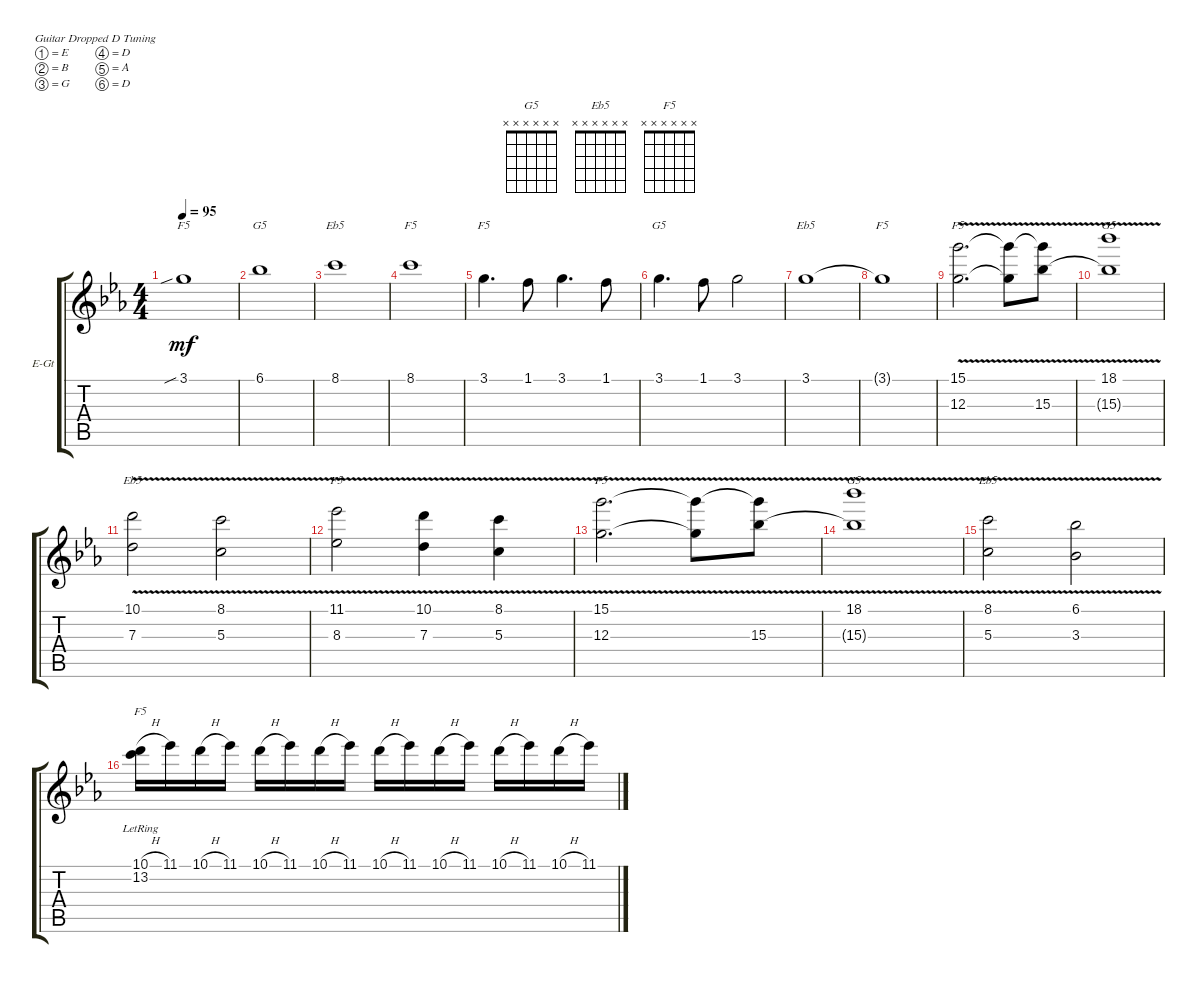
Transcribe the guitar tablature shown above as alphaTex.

\bracketExtendMode groupsimilarinstruments
\firstSystemTrackNameOrientation horizontal
\otherSystemsTrackNameOrientation horizontal
\track ("Gtr 2" "E-Gt") {instrument acousticgrandpiano}
\staff {score tabs}
\tuning (E4 B3 G3 D3 A2 D2)
\displaytranspose 12
\chord ("G5" x x x x x x)
\chord ("Eb5" x x x x x x)
\chord ("F5" x x x x x x)
\ts (4 4)
\tempo 95
\clef g2
\ks eb
3.1{sib}.1{ch "F5" dy mf} |
6.1.1{ch "G5"} |
8.1.1{ch "Eb5"} |
\section ("" "")
8.1.1{ch "F5"} |
3.1.4{d ch "F5"} 1.1.8 3.1.4{d} 1.1.8 |
3.1.4{d ch "G5"} 1.1.8 3.1.2 |
3.1.1{ch "Eb5"} |
3.1{t}.1{ch "F5"} |
(15.1{v} 12.3{v}).2{d ch "F5"} (15.1{v t} 12.3{v t}).8 (15.1{v t} 15.3{v}).8 |
(18.1{v} 15.3{v t}).1{ch "G5"} |
(10.1{v} 7.3{v}).2{ch "Eb5"} (8.1{v} 5.3{v}).2 |
(11.1{v} 8.3{v}).2{ch "F5"} (10.1{v} 7.3{v}).4 (8.1{v} 5.3{v}).4 |
(15.1{v} 12.3{v}).2{d ch "F5"} (15.1{v t} 12.3{v t}).8 (15.1{v t} 15.3{v}).8 |
(18.1{v} 15.3{v t}).1{ch "G5"} |
(8.1{v} 5.3{v}).2{ch "Eb5"} (6.1{v} 3.3{v}).2 |
(10.1{h lr} 13.2{lr}).16{ch "F5"} 11.1.16 10.1{h}.16 11.1.16 10.1{h}.16 11.1.16 10.1{h}.16 11.1.16 10.1{h}.16 11.1.16 10.1{h}.16 11.1.16 10.1{h}.16 11.1.16 10.1{h}.16 11.1.16
